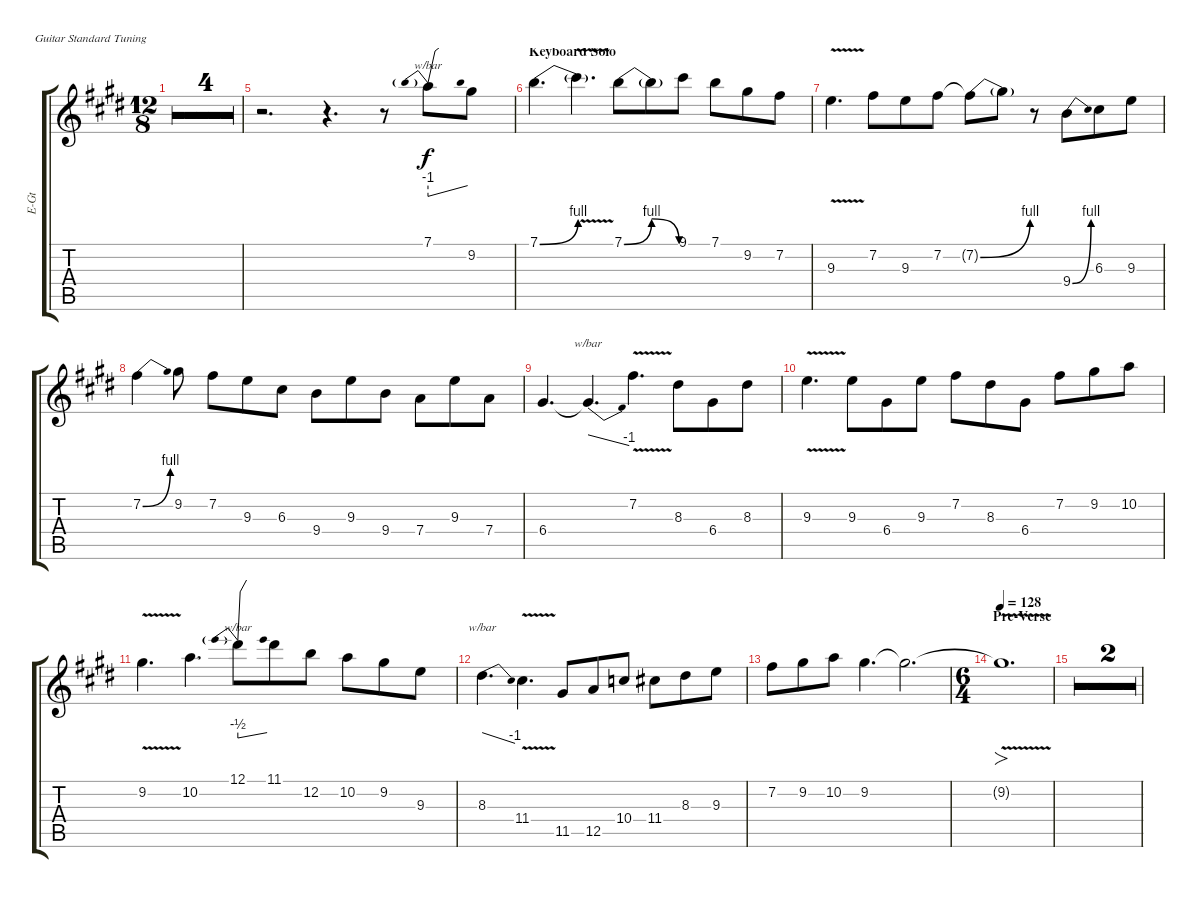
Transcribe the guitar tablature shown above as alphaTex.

\defaultSystemsLayout 4
\bracketExtendMode groupsimilarinstruments
\otherSystemsTrackNameOrientation horizontal
\track ("Keyboard Solos" "E-Gt") {multiBarRest instrument distortionguitar}
\staff {score tabs}
\tuning (E4 B3 G3 D3 A2 E2)
\ts (12 8)
\tempo 237
\clef g2
\ks e
r.1{d dy f} |
r.1{d} |
r.1{d} |
r.1{d} |
r.2{d} r.4{d} r.8 7.1{acc forcenatural}.8{tbe (predivedive default 0 -4 30 0)} 9.2{acc #}.8 |
\section ("" "Keyboard Solo")
7.1{be (bend 0 0 15 4) acc forcenatural}.4{d} 7.1{v t}.4{d} 7.1{be (bendrelease 0 0 10.2 4 20.4 4 30 0) acc forcenatural}.8 7.1{t acc forcenatural}.8 9.1{acc #}.8 7.1{acc forcenatural}.8 9.2{acc #}.8 7.2{acc #}.8 |
9.3{v acc forcenatural}.4{d} 7.2{acc #}.8 9.3{acc forcenatural}.8 7.2{acc #}.8 7.2{be (bend 0 0 30.599999999999998 4) t acc #}.8 7.2{t}.8 r.8 9.4{be (bend 0 0 15 4) acc forcenatural}.8 6.3{acc #}.8 9.3{acc forcenatural}.8 |
7.2{be (bend 0 0 15 4) acc #}.4 9.2{acc #}.8 7.2{acc #}.8 9.3{acc forcenatural}.8 6.3{acc #}.8 9.4{acc forcenatural}.8 9.3{acc forcenatural}.8 9.4{acc forcenatural}.8 7.4{acc forcenatural}.8 9.3{acc forcenatural}.8 7.4{acc forcenatural}.8 |
6.4{acc #}.4{d} 6.4{t acc #}.4{d tbe (dive default 0 0 45 -4)} 7.2{v acc #}.4{d} 8.3{acc #}.8 6.4{acc #}.8 8.3{acc #}.8 |
9.3{v acc forcenatural}.4{d} 9.3{acc forcenatural}.8 6.4{acc #}.8 9.3{acc forcenatural}.8 7.2{acc #}.8 8.3{acc #}.8 6.4{acc #}.8 7.2{acc #}.8 9.2{acc #}.8 10.2{acc forcenatural}.8 |
9.2{v acc #}.4{d} 10.2{acc forcenatural}.4{d} 12.1{acc forcenatural}.8{tbe (predivedive default 0 -2 30 0)} 11.1{acc #}.8 12.2{acc forcenatural}.8 10.2{acc forcenatural}.8 9.2{acc #}.8 9.3{acc forcenatural}.8 |
8.3{acc #}.4{d tbe (dive default 19.8 0 52.199999999999996 -4)} 11.4{v acc #}.4{d} 11.5{acc #}.8 12.5{acc forcenatural}.8 10.4{acc forcenatural}.8 11.4{acc #}.8 8.3{acc #}.8 9.3{acc forcenatural}.8 |
7.2{acc #}.8 9.2{acc #}.8 10.2{acc forcenatural}.8 9.2{acc #}.4{d} 9.2{t acc #}.2{d} |
\ts (6 4)
\section ("" "Pre-Verse")
\tempo 128
9.2{v t acc #}.1{fo d} |
r.1{d} |
r.1{d}
